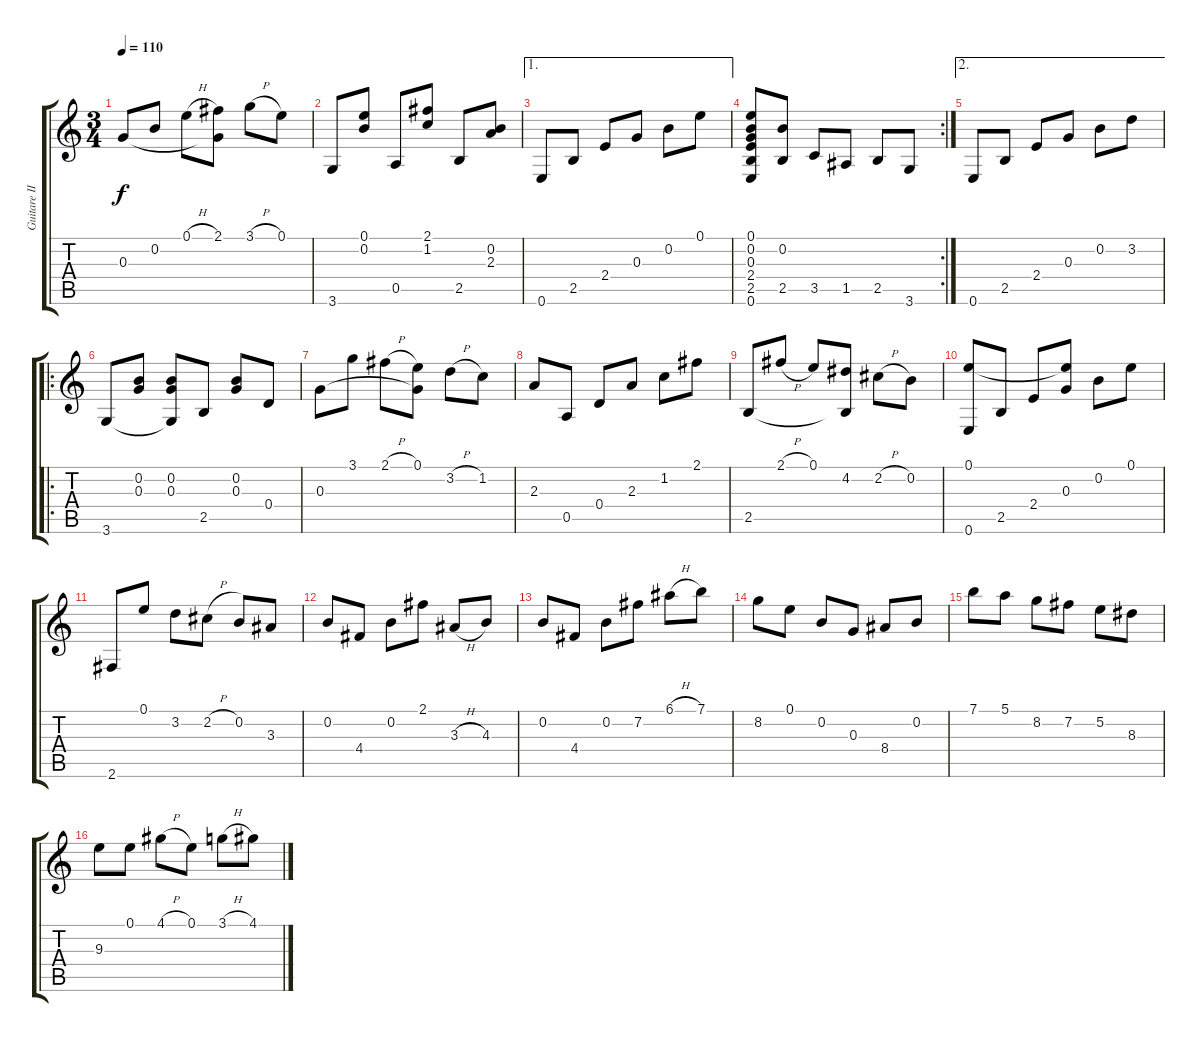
\track ("Guitare II" "Guitare II") {instrument acousticguitarnylon}
\staff {score tabs}
\tuning (E4 B3 G3 D3 A2 E2) {hide}
\ts (3 4)
\tempo 110
\clef g2
\ks c
0.3.8{dy f} 0.2.8 0.1{h}.8 (2.1 0.3{t}).8 3.1{h}.8 0.1.8 |
3.6.8 (0.1 0.2).8 0.5.8 (2.1 1.2).8 2.5.8 (0.2 2.3).8 |
\ae 1
0.6.8 2.5.8 2.4.8 0.3.8 0.2.8 0.1.8 |
\rc 2
(0.1 0.2 0.3 2.4 2.5 0.6).8 (0.2 2.5).8 3.5.8 1.5.8 2.5.8 3.6.8 |
\ae 2
0.6.8 2.5.8 2.4.8 0.3.8 0.2.8 3.2.8 |
\ro
3.6.8 (0.2 0.3).8 (0.2 0.3 3.6{t}).8 2.5.8 (0.2 0.3).8 0.4.8 |
0.3.8 3.1.8 2.1{h}.8 (0.1 0.3{t}).8 3.2{h}.8 1.2.8 |
2.3.8 0.5.8 0.4.8 2.3.8 1.2.8 2.1.8 |
2.5.8 2.1{h}.8 0.1.8 (4.2 2.5{t}).8 2.2{h}.8 0.2.8 |
(0.1 0.6).8 2.5.8 2.4.8 (0.1{t} 0.3).8 0.2.8 0.1.8 |
2.6.8 0.1.8 3.2.8 2.2{h}.8 0.2.8 3.3.8 |
0.2.8 4.4.8 0.2.8 2.1.8 3.3{h}.8 4.3.8 |
0.2.8 4.4.8 0.2.8 7.2.8 6.1{h}.8 7.1.8 |
8.2.8 0.1.8 0.2.8 0.3.8 8.4.8 0.2.8 |
7.1.8 5.1.8 8.2.8 7.2.8 5.2.8 8.3.8 |
9.3.8 0.1.8 4.1{h}.8 0.1.8 3.1{h}.8 4.1.8
